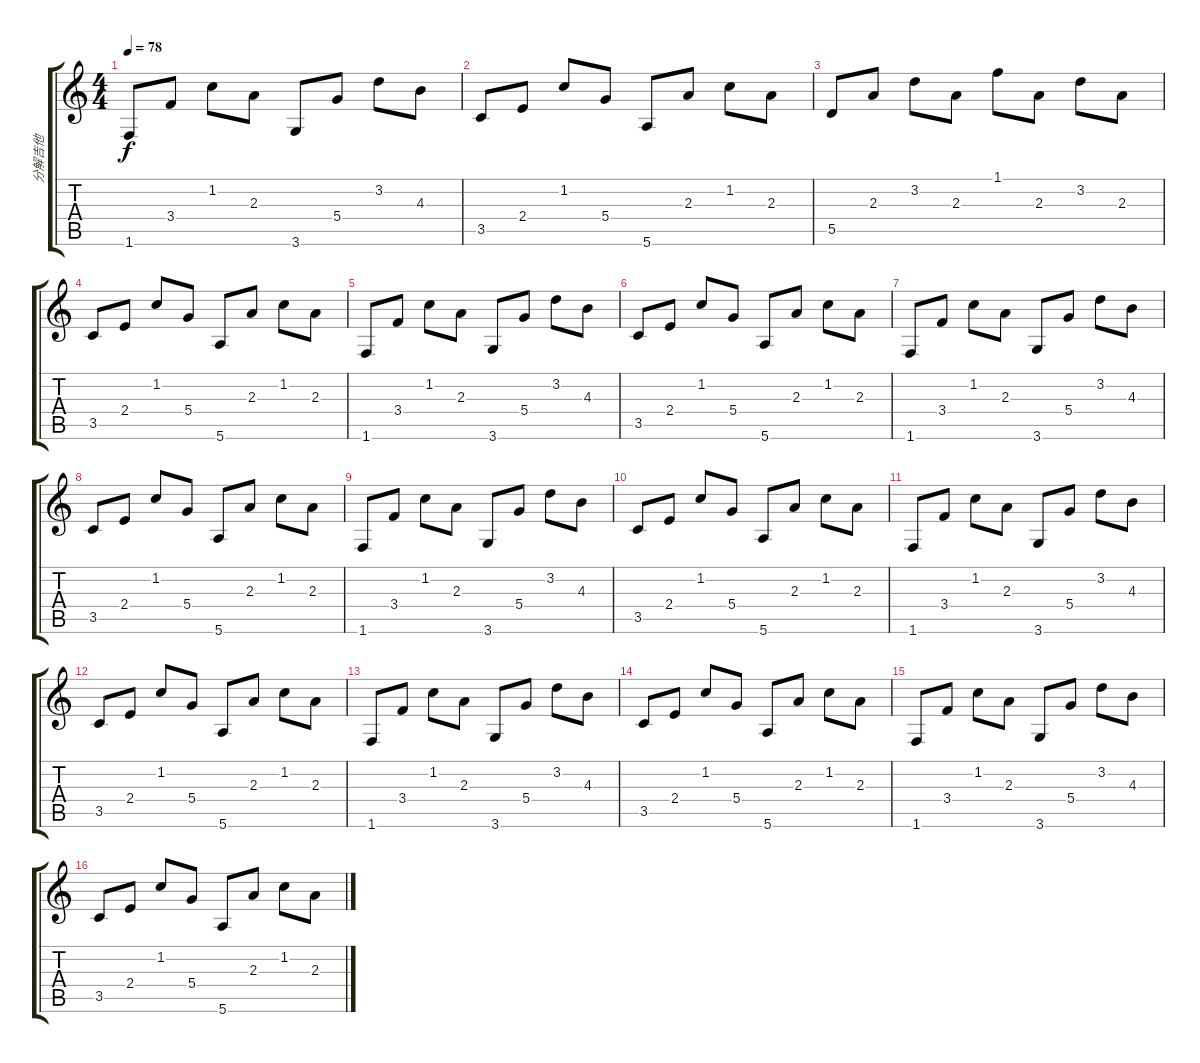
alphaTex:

\track ("分解吉他" "分解吉他") {instrument electricguitarclean}
\staff {score tabs}
\tuning (E4 B3 G3 D3 A2 E2) {hide}
\ts (4 4)
\tempo 78
\clef g2
\ks c
1.6.8{dy f} 3.4.8 1.2.8 2.3.8 3.6.8 5.4.8 3.2.8 4.3.8 |
3.5.8 2.4.8 1.2.8 5.4.8 5.6.8 2.3.8 1.2.8 2.3.8 |
5.5.8 2.3.8 3.2.8 2.3.8 1.1.8 2.3.8 3.2.8 2.3.8 |
3.5.8 2.4.8 1.2.8 5.4.8 5.6.8 2.3.8 1.2.8 2.3.8 |
1.6.8 3.4.8 1.2.8 2.3.8 3.6.8 5.4.8 3.2.8 4.3.8 |
3.5.8 2.4.8 1.2.8 5.4.8 5.6.8 2.3.8 1.2.8 2.3.8 |
1.6.8 3.4.8 1.2.8 2.3.8 3.6.8 5.4.8 3.2.8 4.3.8 |
3.5.8 2.4.8 1.2.8 5.4.8 5.6.8 2.3.8 1.2.8 2.3.8 |
1.6.8 3.4.8 1.2.8 2.3.8 3.6.8 5.4.8 3.2.8 4.3.8 |
3.5.8 2.4.8 1.2.8 5.4.8 5.6.8 2.3.8 1.2.8 2.3.8 |
1.6.8 3.4.8 1.2.8 2.3.8 3.6.8 5.4.8 3.2.8 4.3.8 |
3.5.8 2.4.8 1.2.8 5.4.8 5.6.8 2.3.8 1.2.8 2.3.8 |
1.6.8 3.4.8 1.2.8 2.3.8 3.6.8 5.4.8 3.2.8 4.3.8 |
3.5.8 2.4.8 1.2.8 5.4.8 5.6.8 2.3.8 1.2.8 2.3.8 |
1.6.8 3.4.8 1.2.8 2.3.8 3.6.8 5.4.8 3.2.8 4.3.8 |
3.5.8 2.4.8 1.2.8 5.4.8 5.6.8 2.3.8 1.2.8 2.3.8
